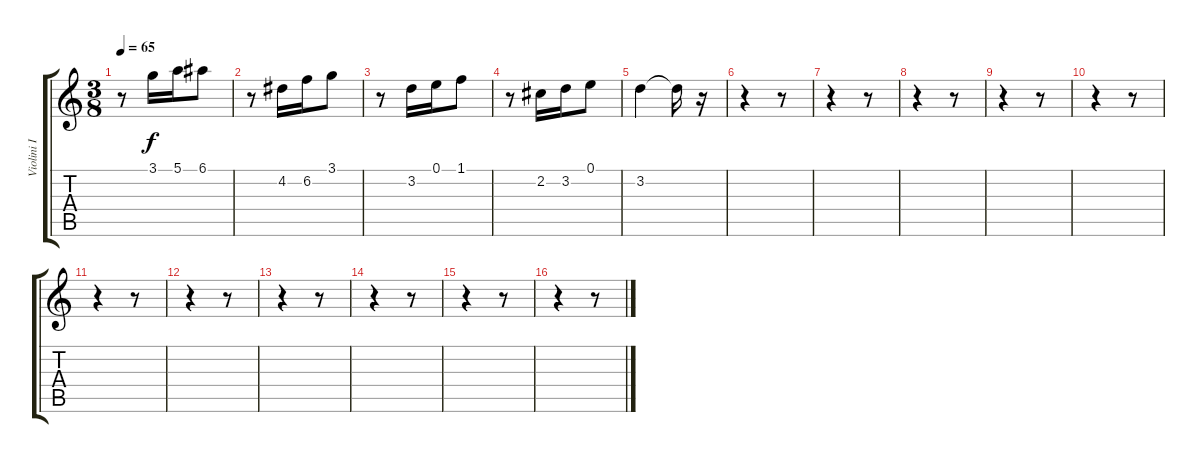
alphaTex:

\track ("Violini I" "Violini I") {instrument distortionguitar}
\staff {score tabs}
\tuning (E4 B3 G3 D3 A2 E2) {hide}
\ts (3 8)
\tempo 65
\clef g2
\ks c
r.8{dy f} 3.1.16 5.1.16 6.1.8 |
r.8 4.2.16 6.2.16 3.1.8 |
r.8 3.2.16 0.1.16 1.1.8 |
r.8 2.2.16 3.2.16 0.1.8 |
3.2.4 3.2{t}.16 r.16 |
r.4 r.8 |
r.4 r.8 |
r.4 r.8 |
r.4 r.8 |
r.4 r.8 |
r.4 r.8 |
r.4 r.8 |
r.4 r.8 |
r.4 r.8 |
r.4 r.8 |
r.4 r.8
